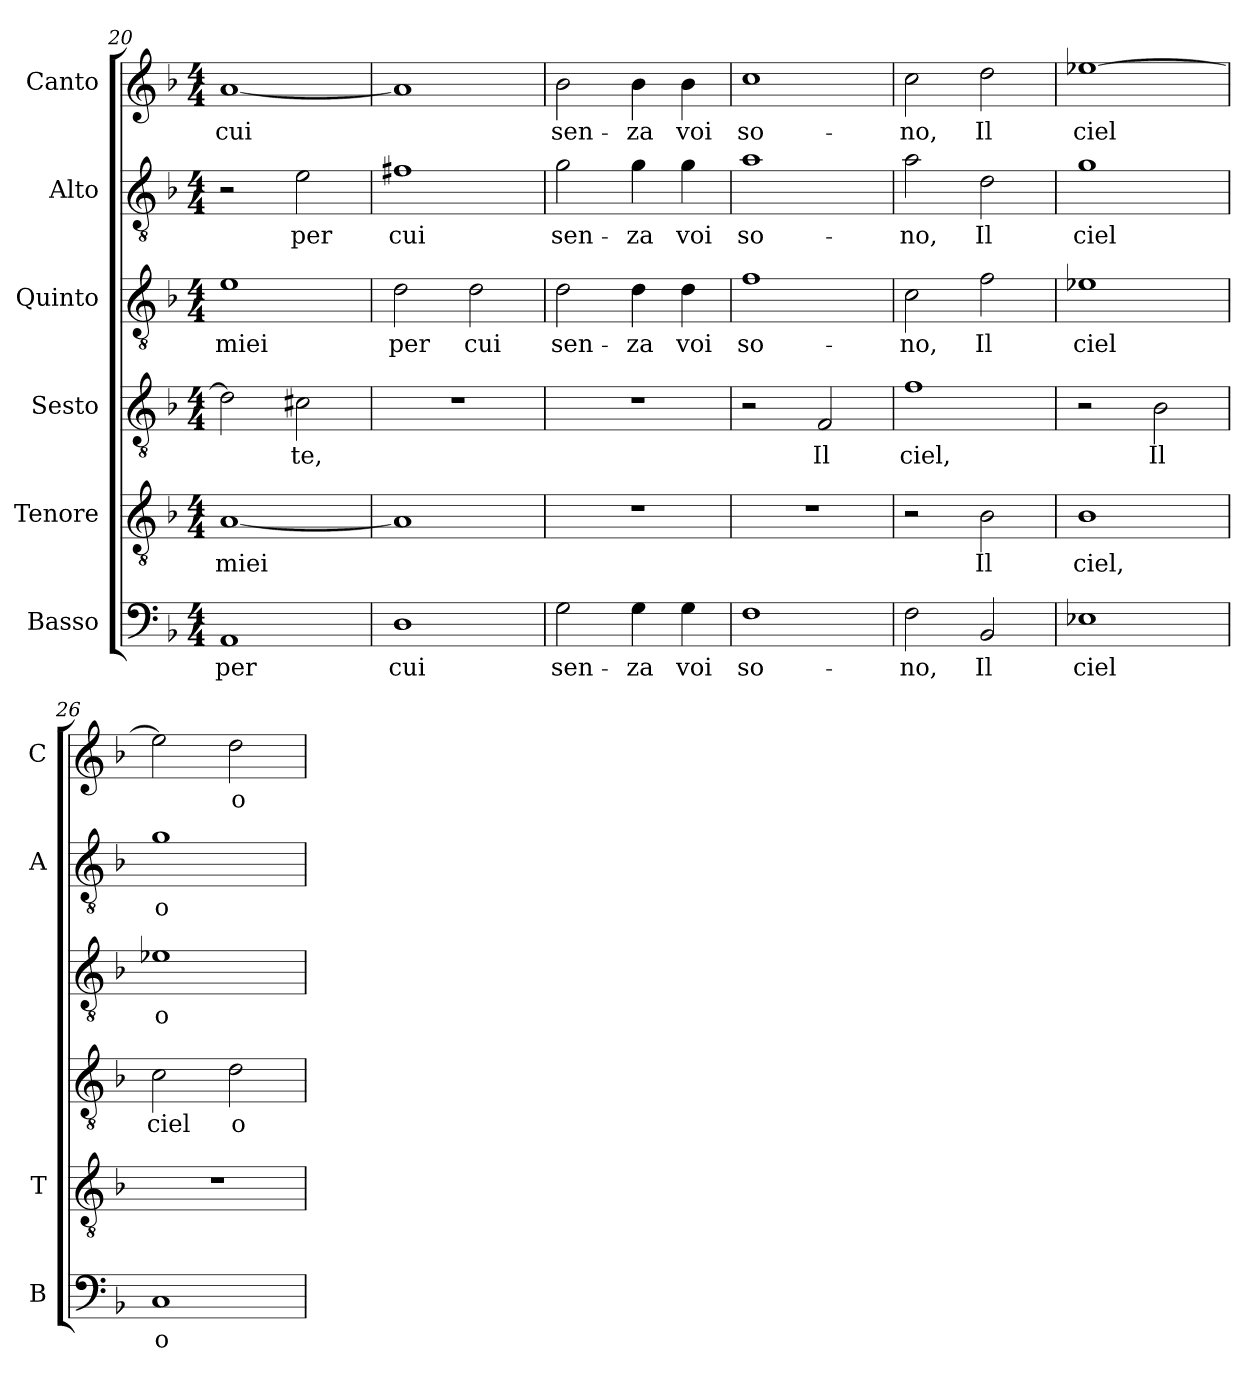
**kern	**text	**kern	**text	**kern	**text	**kern	**text	**kern	**text	**kern	**text
*part6	*part6	*part5	*part5	*part4	*part4	*part3	*part3	*part2	*part2	*part1	*part1
*staff6	*staff6	*staff5	*staff5	*staff4	*staff4	*staff3	*staff3	*staff2	*staff2	*staff1	*staff1
*I"Basso	*	*I"Tenore	*	*I"Sesto	*	*I"Quinto	*	*I"Alto	*	*I"Canto	*
*I'B	*	*I'T	*	*	*	*	*	*I'A	*	*I'C	*
*clefF4	*	*clefGv2	*	*clefGv2	*	*clefGv2	*	*clefGv2	*	*clefG2	*
*k[b-]	*	*k[b-]	*	*k[b-]	*	*k[b-]	*	*k[b-]	*	*k[b-]	*
*F:	*	*F:	*	*F:	*	*F:	*	*F:	*	*F:	*
*M4/4	*	*M4/4	*	*M4/4	*	*M4/4	*	*M4/4	*	*M4/4	*
=20	=20	=20	=20	=20	=20	=20	=20	=20	=20	=20	=20
!	!LO:LY:b	!	!	!	!	!	!	!	!	!	!
!	!	!	!LO:LY:b	!	!	!	!	!	!	!	!
!	!	!	!	!	!	!	!LO:LY:b	!	!	!	!
!	!	!	!	!	!	!	!	!	!	!	!LO:LY:b
1AA	per	[1A	miei	2d\]	.	1e	miei	2r	.	[1a	cui
!	!	!	!	!	!LO:LY:b	!	!	!	!	!	!
!	!	!	!	!	!	!	!	!	!LO:LY:b	!	!
.	.	.	.	2c#X\	-te,	.	.	2e\	per	.	.
=21	=21	=21	=21	=21	=21	=21	=21	=21	=21	=21	=21
!	!LO:LY:b	!	!	!	!	!	!	!	!	!	!
!	!	!	!	!	!	!	!LO:LY:b	!	!	!	!
!	!	!	!	!	!	!	!	!	!LO:LY:b	!	!
1D	cui	1A]	.	1r	.	2d\	per	1f#X	cui	1a]	.
!	!	!	!	!	!	!	!LO:LY:b	!	!	!	!
.	.	.	.	.	.	2d\	cui	.	.	.	.
=22	=22	=22	=22	=22	=22	=22	=22	=22	=22	=22	=22
!	!LO:LY:b	!	!	!	!	!	!	!	!	!	!
!	!	!	!	!	!	!	!LO:LY:b	!	!	!	!
!	!	!	!	!	!	!	!	!	!LO:LY:b	!	!
!	!	!	!	!	!	!	!	!	!	!	!LO:LY:b
2G\	sen-	1r	.	1r	.	2d\	sen-	2g\	sen-	2b-\	sen-
!	!LO:LY:b	!	!	!	!	!	!	!	!	!	!
!	!	!	!	!	!	!	!LO:LY:b	!	!	!	!
!	!	!	!	!	!	!	!	!	!LO:LY:b	!	!
!	!	!	!	!	!	!	!	!	!	!	!LO:LY:b
4G\	-za	.	.	.	.	4d\	-za	4g\	-za	4b-\	-za
!	!LO:LY:b	!	!	!	!	!	!	!	!	!	!
!	!	!	!	!	!	!	!LO:LY:b	!	!	!	!
!	!	!	!	!	!	!	!	!	!LO:LY:b	!	!
!	!	!	!	!	!	!	!	!	!	!	!LO:LY:b
4G\	voi	.	.	.	.	4d\	voi	4g\	voi	4b-\	voi
=23	=23	=23	=23	=23	=23	=23	=23	=23	=23	=23	=23
!	!LO:LY:b	!	!	!	!	!	!	!	!	!	!
!	!	!	!	!	!	!	!LO:LY:b	!	!	!	!
!	!	!	!	!	!	!	!	!	!LO:LY:b	!	!
!	!	!	!	!	!	!	!	!	!	!	!LO:LY:b
1F	so-	1r	.	2r	.	1f	so-	1a	so-	1cc	so-
!	!	!	!	!	!LO:LY:b	!	!	!	!	!	!
.	.	.	.	2F/	Il	.	.	.	.	.	.
=24	=24	=24	=24	=24	=24	=24	=24	=24	=24	=24	=24
!	!LO:LY:b	!	!	!	!	!	!	!	!	!	!
!	!	!	!	!	!LO:LY:b	!	!	!	!	!	!
!	!	!	!	!	!	!	!LO:LY:b	!	!	!	!
!	!	!	!	!	!	!	!	!	!LO:LY:b	!	!
!	!	!	!	!	!	!	!	!	!	!	!LO:LY:b
2F\	-no,	2r	.	1f	ciel,	2c\	-no,	2a\	-no,	2cc\	-no,
!	!LO:LY:b	!	!	!	!	!	!	!	!	!	!
!	!	!	!LO:LY:b	!	!	!	!	!	!	!	!
!	!	!	!	!	!	!	!LO:LY:b	!	!	!	!
!	!	!	!	!	!	!	!	!	!LO:LY:b	!	!
!	!	!	!	!	!	!	!	!	!	!	!LO:LY:b
2BB-/	Il	2B-\	Il	.	.	2f\	Il	2d\	Il	2dd\	Il
=25	=25	=25	=25	=25	=25	=25	=25	=25	=25	=25	=25
!	!LO:LY:b	!	!	!	!	!	!	!	!	!	!
!	!	!	!LO:LY:b	!	!	!	!	!	!	!	!
!	!	!	!	!	!	!	!LO:LY:b	!	!	!	!
!	!	!	!	!	!	!	!	!	!LO:LY:b	!	!
!	!	!	!	!	!	!	!	!	!	!	!LO:LY:b
1E-X	ciel	1B-	ciel,	2r	.	1e-X	ciel	1g	ciel	[1ee-X	ciel
!	!	!	!	!	!LO:LY:b	!	!	!	!	!	!
.	.	.	.	2B-\	Il	.	.	.	.	.	.
!!LO:PB:g=z
=26	=26	=26	=26	=26	=26	=26	=26	=26	=26	=26	=26
!	!LO:LY:b	!	!	!	!	!	!	!	!	!	!
!	!	!	!	!	!LO:LY:b	!	!	!	!	!	!
!	!	!	!	!	!	!	!LO:LY:b	!	!	!	!
!	!	!	!	!	!	!	!	!	!LO:LY:b	!	!
1C	o-	1r	.	2c\	ciel	1e-X	o-	1g	o-	2ee-\]	.
!	!	!	!	!	!LO:LY:b	!	!	!	!	!	!
!	!	!	!	!	!	!	!	!	!	!	!LO:LY:b
.	.	.	.	2d\	o-	.	.	.	.	2dd\	o-
=	=	=	=	=	=	=	=	=	=	=	=
*-	*-	*-	*-	*-	*-	*-	*-	*-	*-	*-	*-
